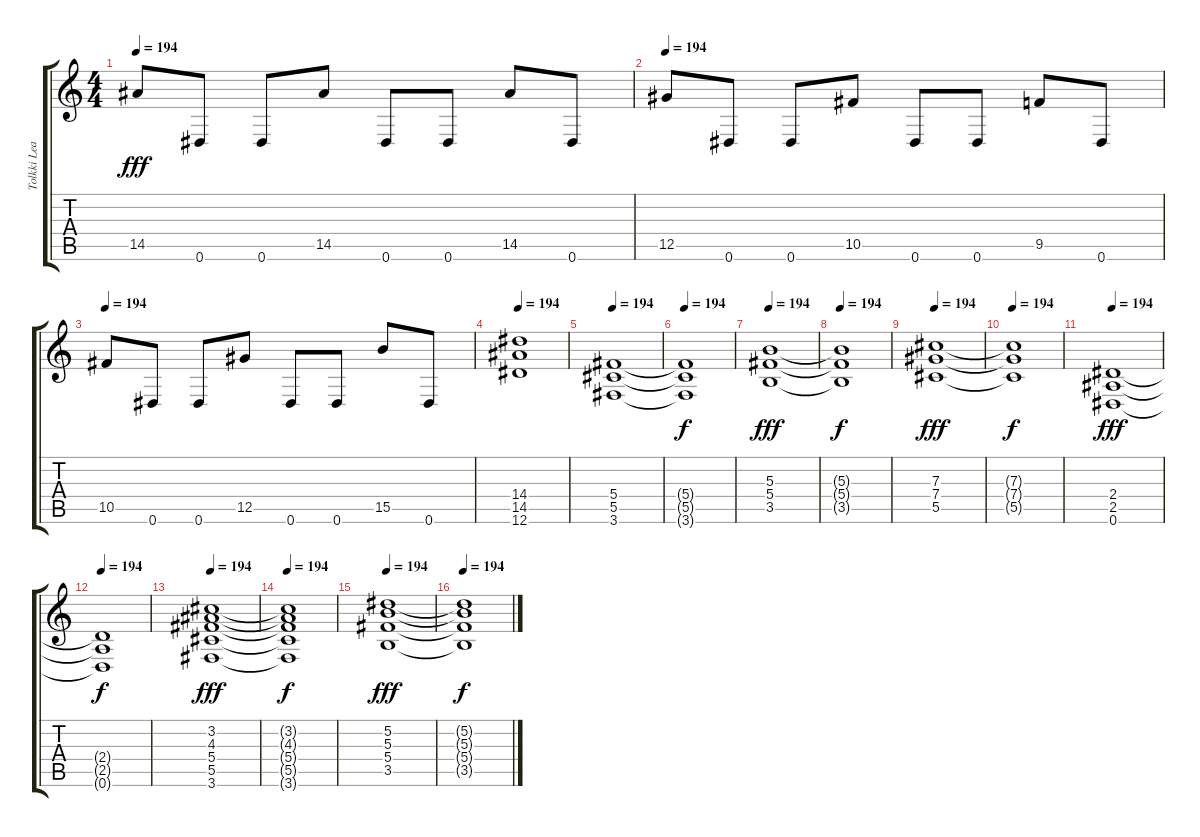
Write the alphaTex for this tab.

\track ("Tolkki Lead" "Tolkki Lea") {instrument overdrivenguitar}
\staff {score tabs}
\tuning (Eb4 Bb3 Gb3 Db3 Ab2 Eb2) {hide}
\ts (4 4)
\tempo 194
\clef g2
\ks c
14.5.8{dy fff} 0.6.8 0.6.8 14.5.8 0.6.8 0.6.8 14.5.8 0.6.8 |
\tempo 194
12.5.8 0.6.8 0.6.8 10.5.8 0.6.8 0.6.8 9.5.8 0.6.8 |
\tempo 194
10.5.8 0.6.8 0.6.8 12.5.8 0.6.8 0.6.8 15.5.8 0.6.8 |
\tempo 194
(14.4 14.5 12.6).1 |
\tempo 194
(5.4 5.5 3.6).1 |
\tempo 194
(5.4{t} 5.5{t} 3.6{t}).1{dy f} |
\tempo 194
(5.3 5.4 3.5).1{dy fff} |
\tempo 194
(5.3{t} 5.4{t} 3.5{t}).1{dy f} |
\tempo 194
(7.3 7.4 5.5).1{dy fff} |
\tempo 194
(7.3{t} 7.4{t} 5.5{t}).1{dy f} |
\tempo 194
(2.4 2.5 0.6).1{dy fff} |
\tempo 194
(2.4{t} 2.5{t} 0.6{t}).1{dy f} |
\tempo 194
(3.2 4.3 5.4 5.5 3.6).1{dy fff} |
\tempo 194
(3.2{t} 4.3{t} 5.4{t} 5.5{t} 3.6{t}).1{dy f} |
\tempo 194
(5.2 5.3 5.4 3.5).1{dy fff} |
\tempo 194
(5.2{t} 5.3{t} 5.4{t} 3.5{t}).1{dy f}
